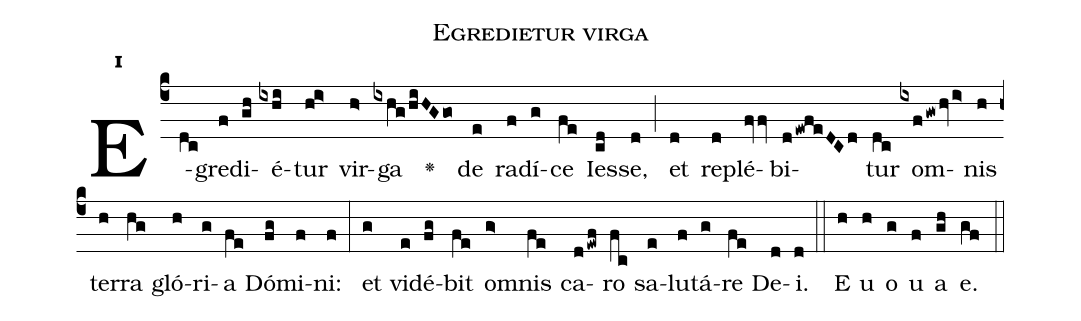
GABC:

name:Egredietur virga;
office-part:Antiphona;
mode:1;
%%
initial-style: 1;
name: Egredietur virga
book: Antiphonae & Responsoria/Tomus I, p. 16;
occasion: Hebdomada I Adventus Feria III;
office-part: Laudes Ant E;
user-notes: ;
commentary: ;
annotation: 1f;
centering-scheme: english;
fontsize: 12;
font: OFLSortsMillGoudy;
height: 11;
width: 4.5;
%%
(c4)E(dc)gre(f)di(gh)é(ixhi)tur(hi>) vir(h>)ga(ixhg/hiHGgo) <v>\greheightstar</v>() de(e) ra(f)dí(g)ce(fe) Ies(cd)se,(d) (;) et(d) re(d)plé(fvfv)bi(dewfeDCd)tur(dc) om(ixfgwhvi>)nis(h) ter(h)ra(hg) gló(h)ri(g)a(fe) Dó(fg)mi(f)ni:(f) (:) et(g) vi(e)dé(fg)bit(fe) om(g>)nis(fe) ca(dewf)ro(fc) sa(e)lu(f)tá(g)re(fe) De(d)i.(d) (::)
E(h) u(h) o(g) u(f) a(gh) e.(gf) (::)
